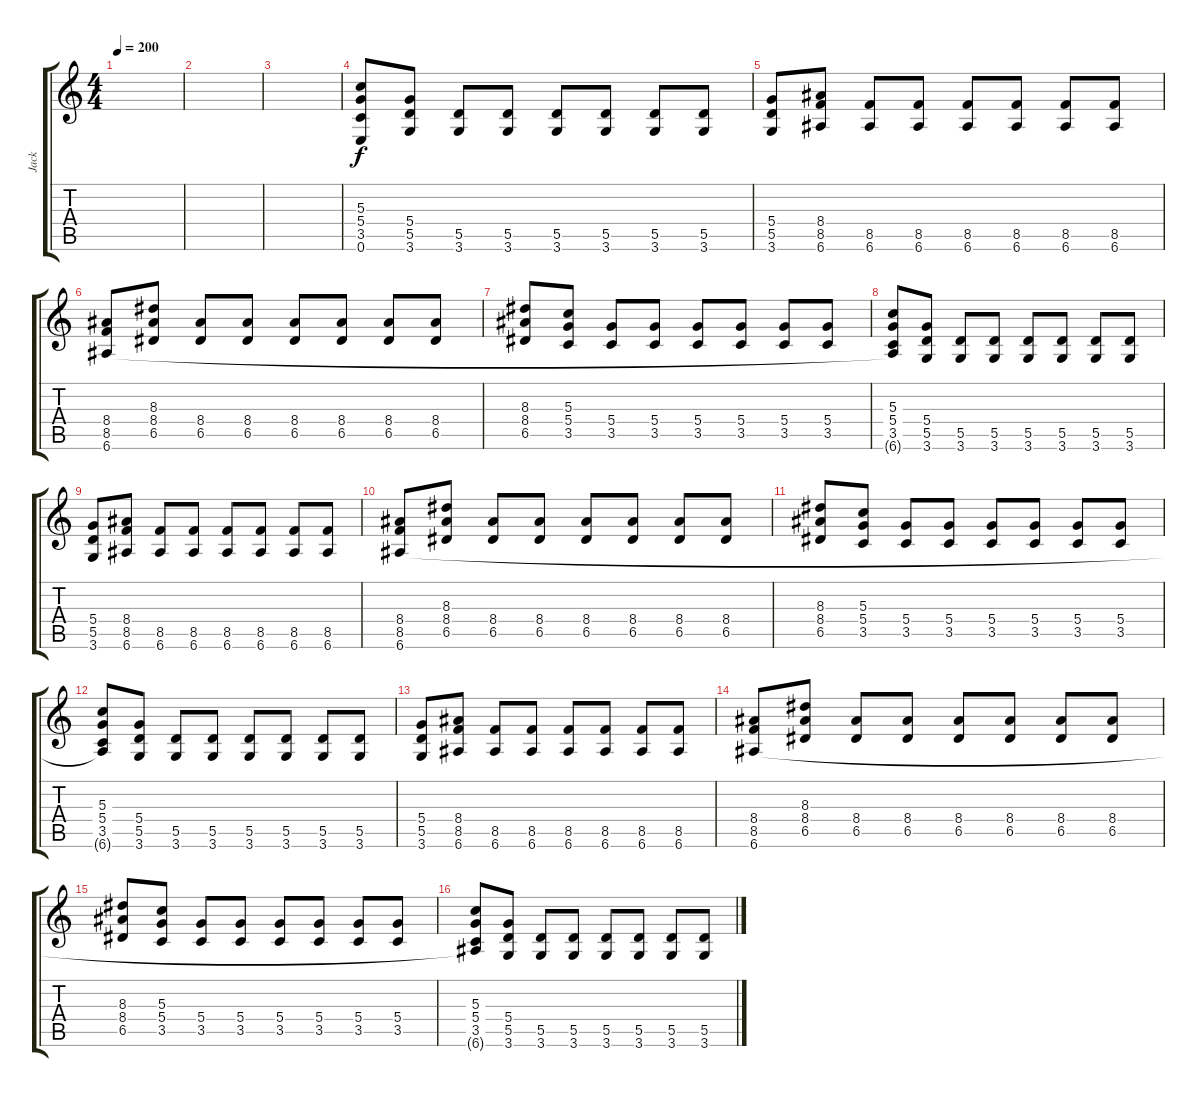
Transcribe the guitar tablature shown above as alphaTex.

\track ("Jack" "Jack") {instrument distortionguitar}
\staff {score tabs}
\tuning (E4 B3 G3 D3 A2 E2) {hide}
\ts (4 4)
\tempo 200
\clef g2
\ks c
|
|
|
(5.3 5.4 3.5 0.6).8 (5.4 5.5 3.6).8 (5.5 3.6).8 (5.5 3.6).8 (5.5 3.6).8 (5.5 3.6).8 (5.5 3.6).8 (5.5 3.6).8 |
(5.4 5.5 3.6).8 (8.4 8.5 6.6).8 (8.5 6.6).8 (8.5 6.6).8 (8.5 6.6).8 (8.5 6.6).8 (8.5 6.6).8 (8.5 6.6).8 |
(8.4 8.5 6.6).8 (8.3 8.4 6.5).8 (8.4 6.5).8 (8.4 6.5).8 (8.4 6.5).8 (8.4 6.5).8 (8.4 6.5).8 (8.4 6.5).8 |
(8.3 8.4 6.5).8 (5.3 5.4 3.5).8 (5.4 3.5).8 (5.4 3.5).8 (5.4 3.5).8 (5.4 3.5).8 (5.4 3.5).8 (5.4 3.5).8 |
(5.3 5.4 3.5 6.6{t}).8 (5.4 5.5 3.6).8 (5.5 3.6).8 (5.5 3.6).8 (5.5 3.6).8 (5.5 3.6).8 (5.5 3.6).8 (5.5 3.6).8 |
(5.4 5.5 3.6).8 (8.4 8.5 6.6).8 (8.5 6.6).8 (8.5 6.6).8 (8.5 6.6).8 (8.5 6.6).8 (8.5 6.6).8 (8.5 6.6).8 |
(8.4 8.5 6.6).8 (8.3 8.4 6.5).8 (8.4 6.5).8 (8.4 6.5).8 (8.4 6.5).8 (8.4 6.5).8 (8.4 6.5).8 (8.4 6.5).8 |
(8.3 8.4 6.5).8 (5.3 5.4 3.5).8 (5.4 3.5).8 (5.4 3.5).8 (5.4 3.5).8 (5.4 3.5).8 (5.4 3.5).8 (5.4 3.5).8 |
(5.3 5.4 3.5 6.6{t}).8 (5.4 5.5 3.6).8 (5.5 3.6).8 (5.5 3.6).8 (5.5 3.6).8 (5.5 3.6).8 (5.5 3.6).8 (5.5 3.6).8 |
(5.4 5.5 3.6).8 (8.4 8.5 6.6).8 (8.5 6.6).8 (8.5 6.6).8 (8.5 6.6).8 (8.5 6.6).8 (8.5 6.6).8 (8.5 6.6).8 |
(8.4 8.5 6.6).8 (8.3 8.4 6.5).8 (8.4 6.5).8 (8.4 6.5).8 (8.4 6.5).8 (8.4 6.5).8 (8.4 6.5).8 (8.4 6.5).8 |
(8.3 8.4 6.5).8 (5.3 5.4 3.5).8 (5.4 3.5).8 (5.4 3.5).8 (5.4 3.5).8 (5.4 3.5).8 (5.4 3.5).8 (5.4 3.5).8 |
(5.3 5.4 3.5 6.6{t}).8 (5.4 5.5 3.6).8 (5.5 3.6).8 (5.5 3.6).8 (5.5 3.6).8 (5.5 3.6).8 (5.5 3.6).8 (5.5 3.6).8
